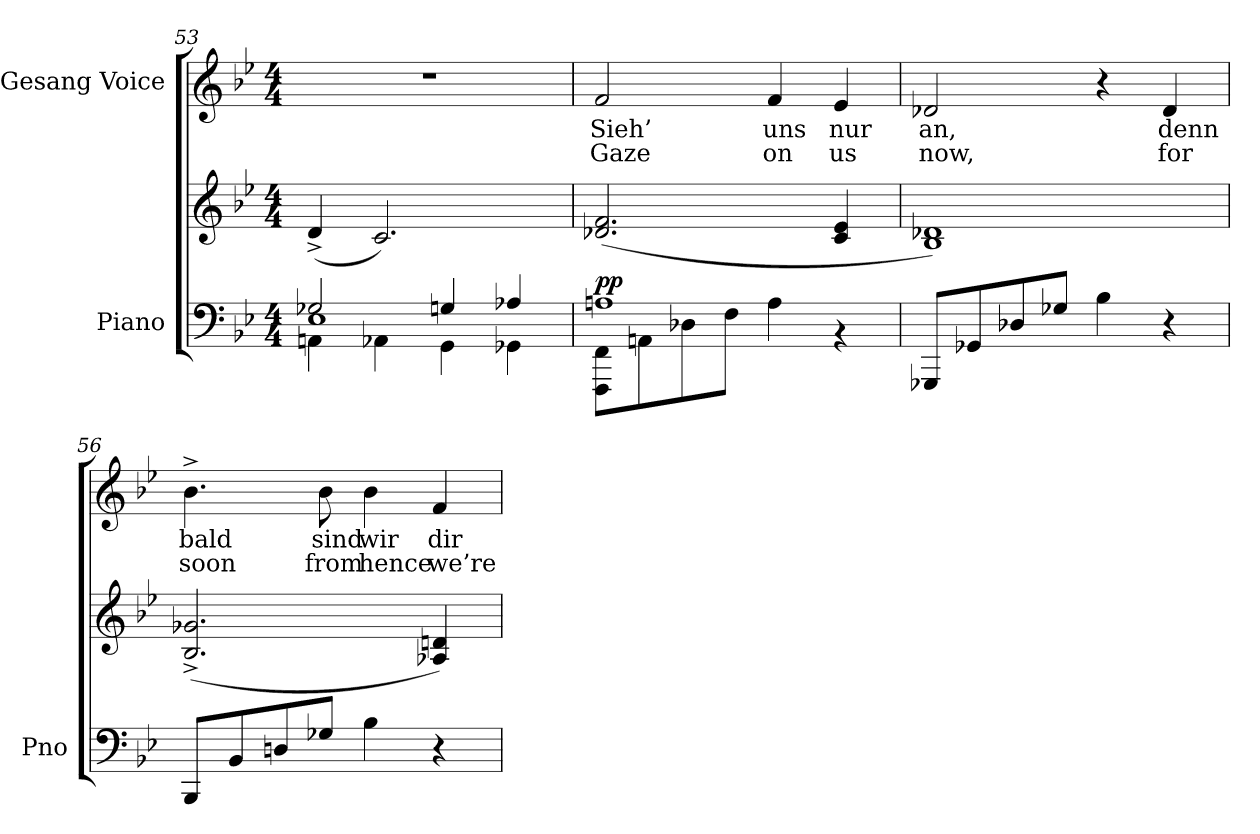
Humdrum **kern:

**kern	**kern	**dynam	**kern	**text	**text
*part2	*part2	*part2	*part1	*part1	*part1
*staff3	*staff2	*staff2/3	*staff1	*staff1	*staff1
*I"Piano	*	*	*I"Gesang Voice	*	*
*I'Pno	*	*	*	*	*
*clefF4	*clefG2	*	*clefG2	*	*
*k[b-e-]	*k[b-e-]	*	*k[b-e-]	*	*
*M4/4	*M4/4	*	*M4/4	*	*
=53	=53	=53	=53	=53	=53
*^	*	*	*	*	*
*	*^	*	*	*	*	*
2G-X/	1E-	4AAn\	(4d^>/	.	1r	.	.
.	.	4AA-X\	2.c/)	.	.	.	.
4Gn/	.	4GG\	.	.	.	.	.
4A-X/	.	4GG-X\	.	.	.	.	.
=54	=54	=54	=54	=54	=54	=54	=54
!	!	!	!	!LO:DY:a=2	!	!	!
*	*v	*v	*	*	*	*	*
1An	8FFF\ 8FF\L	(>2.d-X/ 2.f/	pp	2f/	Sieh’	Gaze
.	8AAn\	.	.	.	.	.
.	8D-X\	.	.	.	.	.
.	8F\J	.	.	.	.	.
.	4A\	.	.	4f/	uns	on
.	4r	4c/ 4e-/	.	4e-/	nur	us
*v	*v	*	*	*	*	*
=55	=55	=55	=55	=55	=55
8GGG-X/L	1B- 1d-X)	.	2d-X/	an,	now,
8GG-X/	.	.	.	.	.
8D-X/	.	.	.	.	.
8G-X/J	.	.	.	.	.
4B-\	.	.	4r	.	.
4r	.	.	4d-/	denn	for
=56	=56	=56	=56	=56	=56
8BBB-/L	(>2.B-/^> 2.g-X/^>	.	4.b-^\	bald	soon
8BB-/	.	.	.	.	.
8Dn/	.	.	.	.	.
8G-X/J	.	.	8b-\	sind	from
4B-\	.	.	4b-\	wir	hence
4r	4A-X/ 4dn/)	.	4f/	dir	we’re
=	=	=	=	=	=
*-	*-	*-	*-	*-	*-
